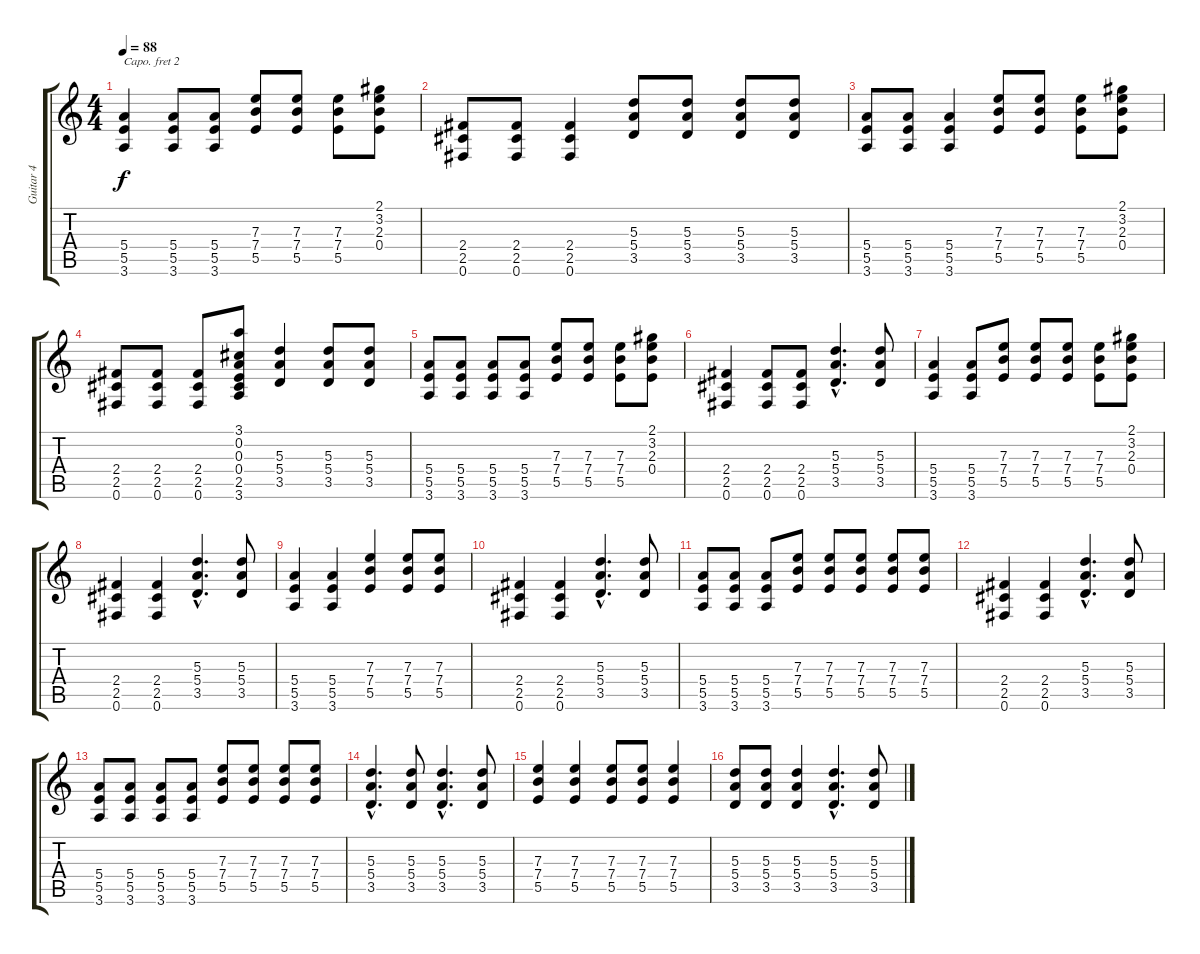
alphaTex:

\track ("Guitar 4 " "Guitar 4 ") {instrument distortionguitar}
\staff {score tabs}
\capo 2
\tuning (E4 B3 G3 D3 A2 E2) {hide}
\ts (4 4)
\tempo 88
\clef g2
\ks c
(5.4 5.5 3.6).4{dy f} (5.4 5.5 3.6).8 (5.4 5.5 3.6).8 (7.3 7.4 5.5).8 (7.3 7.4 5.5).8 (7.3 7.4 5.5).8 (2.1 3.2 2.3 0.4).8 |
(2.4 2.5 0.6).8 (2.4 2.5 0.6).8 (2.4 2.5 0.6).4 (5.3 5.4 3.5).8 (5.3 5.4 3.5).8 (5.3 5.4 3.5).8 (5.3 5.4 3.5).8 |
(5.4 5.5 3.6).8 (5.4 5.5 3.6).8 (5.4 5.5 3.6).4 (7.3 7.4 5.5).8 (7.3 7.4 5.5).8 (7.3 7.4 5.5).8 (2.1 3.2 2.3 0.4).8 |
(2.4 2.5 0.6).8 (2.4 2.5 0.6).8 (2.4 2.5 0.6).8 (3.1 0.2 0.3 0.4 2.5 3.6).8 (5.3 5.4 3.5).4 (5.3 5.4 3.5).8 (5.3 5.4 3.5).8 |
(5.4 5.5 3.6).8 (5.4 5.5 3.6).8 (5.4 5.5 3.6).8 (5.4 5.5 3.6).8 (7.3 7.4 5.5).8 (7.3 7.4 5.5).8 (7.3 7.4 5.5).8 (2.1 3.2 2.3 0.4).8 |
(2.4 2.5 0.6).4 (2.4 2.5 0.6).8 (2.4 2.5 0.6).8 (5.3{hac} 5.4{hac} 3.5{hac}).4{d} (5.3 5.4 3.5).8 |
(5.4 5.5 3.6).4 (5.4 5.5 3.6).8 (7.3 7.4 5.5).8 (7.3 7.4 5.5).8 (7.3 7.4 5.5).8 (7.3 7.4 5.5).8 (2.1 3.2 2.3 0.4).8 |
(2.4 2.5 0.6).4 (2.4 2.5 0.6).4 (5.3{hac} 5.4{hac} 3.5{hac}).4{d} (5.3 5.4 3.5).8 |
(5.4 5.5 3.6).4 (5.4 5.5 3.6).4 (7.3 7.4 5.5).4 (7.3 7.4 5.5).8 (7.3 7.4 5.5).8 |
(2.4 2.5 0.6).4 (2.4 2.5 0.6).4 (5.3{hac} 5.4{hac} 3.5{hac}).4{d} (5.3 5.4 3.5).8 |
(5.4 5.5 3.6).8 (5.4 5.5 3.6).8 (5.4 5.5 3.6).8 (7.3 7.4 5.5).8 (7.3 7.4 5.5).8 (7.3 7.4 5.5).8 (7.3 7.4 5.5).8 (7.3 7.4 5.5).8 |
(2.4 2.5 0.6).4 (2.4 2.5 0.6).4 (5.3{hac} 5.4{hac} 3.5{hac}).4{d} (5.3 5.4 3.5).8 |
(5.4 5.5 3.6).8 (5.4 5.5 3.6).8 (5.4 5.5 3.6).8 (5.4 5.5 3.6).8 (7.3 7.4 5.5).8 (7.3 7.4 5.5).8 (7.3 7.4 5.5).8 (7.3 7.4 5.5).8 |
(5.3{hac} 5.4{hac} 3.5{hac}).4{d} (5.3 5.4 3.5).8 (5.3{hac} 5.4{hac} 3.5{hac}).4{d} (5.3 5.4 3.5).8 |
(7.3 7.4 5.5).4 (7.3 7.4 5.5).4 (7.3 7.4 5.5).8 (7.3 7.4 5.5).8 (7.3 7.4 5.5).4 |
(5.3 5.4 3.5).8 (5.3 5.4 3.5).8 (5.3 5.4 3.5).4 (5.3{hac} 5.4{hac} 3.5{hac}).4{d} (5.3 5.4 3.5).8
